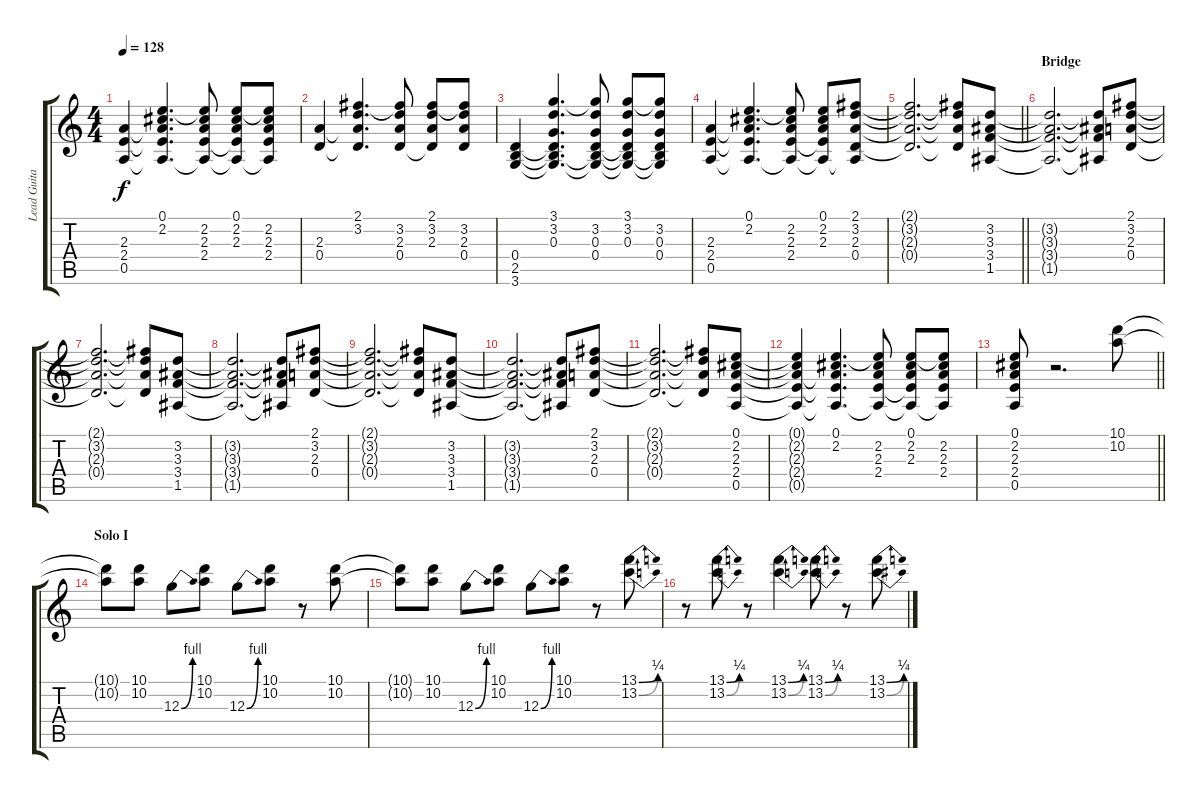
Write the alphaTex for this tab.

\track ("Lead Guitar" "Lead Guita") {instrument distortionguitar}
\staff {score tabs}
\tuning (E4 B3 G3 D3 A2 E2) {hide}
\ts (4 4)
\tempo 128
\clef g2
\ks c
(2.3 2.4 0.5).4{dy f} (0.1 2.2 2.3{t} 2.4{t} 0.5{t}).4{d} (0.1{t} 2.2 2.3 2.4 0.5{t}).8 (0.1 2.2 2.3 2.4{t} 0.5{t}).8 (0.1{t} 2.2 2.3 2.4 0.5{t}).8 |
(2.3 0.4).4 (2.1 3.2 2.3{t} 0.4{t}).4{d} (2.1{t} 3.2 2.3 0.4).8 (2.1 3.2 2.3 0.4{t}).8 (2.1{t} 3.2 2.3 0.4).8 |
(0.4 2.5 3.6).4 (3.1 3.2 0.3 0.4{t} 2.5{t} 3.6{t}).4{d} (3.1{t} 3.2 0.3 0.4 2.5{t} 3.6{t}).8 (3.1 3.2 0.3 0.4{t} 2.5{t} 3.6{t}).8 (3.1{t} 3.2 0.3 0.4 2.5{t} 3.6{t}).8 |
(2.3 2.4 0.5).4 (0.1 2.2 2.3{t} 2.4{t} 0.5{t}).4{d} (0.1{t} 2.2 2.3 2.4 0.5{t}).8 (0.1 2.2 2.3 2.4{t} 0.5{t}).8 (2.1 3.2 2.3 0.4 0.5{t}).8 |
\barLineRight lightlight
(2.1{t} 3.2{t} 2.3{t} 0.4{t}).2{d} (2.1{t} 3.2{t} 2.3{t} 0.4{t}).8 (3.2 3.3 3.4 1.5).8 |
\section ("" "Bridge")
(3.2{t} 3.3{t} 3.4{t} 1.5{t}).2{d} (3.2{t} 3.3{t} 3.4{t} 1.5{t}).8 (2.1 3.2 2.3 0.4).8 |
(2.1{t} 3.2{t} 2.3{t} 0.4{t}).2{d} (2.1{t} 3.2{t} 2.3{t} 0.4{t}).8 (3.2 3.3 3.4 1.5).8 |
(3.2{t} 3.3{t} 3.4{t} 1.5{t}).2{d} (3.2{t} 3.3{t} 3.4{t} 1.5{t}).8 (2.1 3.2 2.3 0.4).8 |
(2.1{t} 3.2{t} 2.3{t} 0.4{t}).2{d} (2.1{t} 3.2{t} 2.3{t} 0.4{t}).8 (3.2 3.3 3.4 1.5).8 |
(3.2{t} 3.3{t} 3.4{t} 1.5{t}).2{d} (3.2{t} 3.3{t} 3.4{t} 1.5{t}).8 (2.1 3.2 2.3 0.4).8 |
(2.1{t} 3.2{t} 2.3{t} 0.4{t}).2{d} (2.1{t} 3.2{t} 2.3{t} 0.4{t}).8 (0.1 2.2 2.3 2.4 0.5).8 |
(0.1{t} 2.2{t} 2.3{t} 2.4{t} 0.5{t}).4 (0.1 2.2 2.3{t} 2.4{t} 0.5{t}).4{d} (0.1{t} 2.2 2.3 2.4 0.5{t}).8 (0.1 2.2 2.3 2.4{t} 0.5{t}).8 (0.1{t} 2.2 2.3 2.4 0.5{t}).8 |
\barLineRight lightlight
(0.1 2.2 2.3 2.4 0.5).8 r.2{d} (10.1 10.2).8{volume 12 instrument distortionguitar} |
\section ("" "Solo I")
(10.1{t} 10.2{t}).8 (10.1 10.2).8 12.3{be (bend 0 0 60 4)}.8 (10.1 10.2).8 12.3{be (bend 0 0 60 4)}.8 (10.1 10.2).8 r.8 (10.1 10.2).8 |
(10.1{t} 10.2{t}).8 (10.1 10.2).8 12.3{be (bend 0 0 60 4)}.8 (10.1 10.2).8 12.3{be (bend 0 0 60 4)}.8 (10.1 10.2).8 r.8 (13.1{be (bend 0 0 60 1)} 13.2{be (bend 0 0 60 1)}).8 |
r.8 (13.1{be (bend 0 0 60 1)} 13.2{be (bend 0 0 60 1)}).8 r.8 (13.1{be (bend 0 0 60 1)} 13.2{be (bend 0 0 60 1)}).4 (13.1{be (bend 0 0 60 1)} 13.2{be (bend 0 0 60 1)}).8 r.8 (13.1{be (bend 0 0 60 1)} 13.2{be (bend 0 0 60 2)}).8
